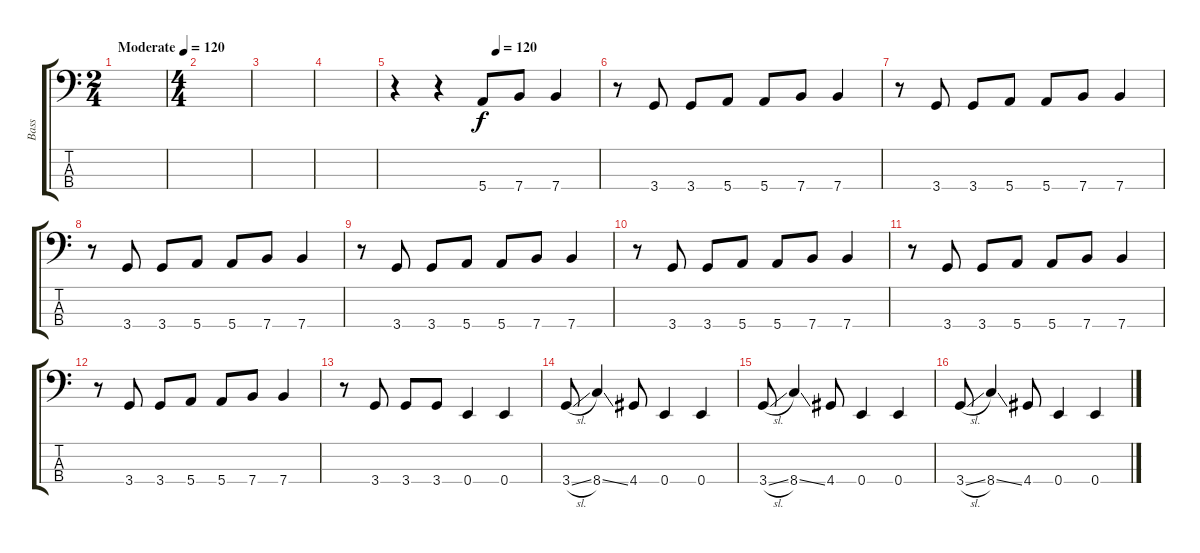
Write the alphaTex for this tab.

\track ("Bass" "Bass") {instrument electricbassfinger}
\staff {score tabs}
\tuning (G2 D2 A1 E1) {hide}
\ts (2 4)
\tempo (120 "Moderate")
\tempo 105
\tempo (120 "Moderate")
\clef f4
\ks c
|
\ts (4 4)
|
|
|
\tempo (120 0.5)
r.4 r.4 5.4.8 7.4.8 7.4.4 |
r.8 3.4.8 3.4.8 5.4.8 5.4.8 7.4.8 7.4.4 |
r.8 3.4.8 3.4.8 5.4.8 5.4.8 7.4.8 7.4.4 |
r.8 3.4.8 3.4.8 5.4.8 5.4.8 7.4.8 7.4.4 |
r.8 3.4.8 3.4.8 5.4.8 5.4.8 7.4.8 7.4.4 |
r.8 3.4.8 3.4.8 5.4.8 5.4.8 7.4.8 7.4.4 |
r.8 3.4.8 3.4.8 5.4.8 5.4.8 7.4.8 7.4.4 |
r.8 3.4.8 3.4.8 5.4.8 5.4.8 7.4.8 7.4.4 |
r.8 3.4.8 3.4.8 3.4.8 0.4.4 0.4.4 |
3.4{sl}.8 8.4{ss}.4 4.4.8 0.4.4 0.4.4 |
3.4{sl}.8 8.4{ss}.4 4.4.8 0.4.4 0.4.4 |
3.4{sl}.8 8.4{ss}.4 4.4.8 0.4.4 0.4.4
